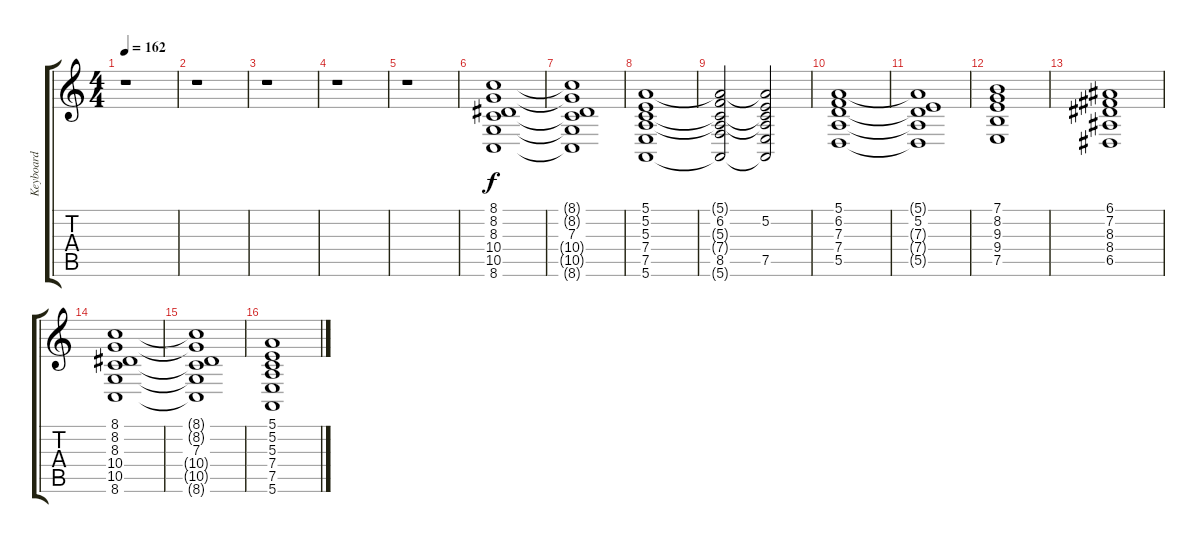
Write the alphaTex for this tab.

\track ("Keyboard" "Keyboard") {instrument stringensemble1}
\staff {score tabs}
\tuning (E4 B3 G3 D3 A2 E2) {hide}
\ts (4 4)
\tempo 162
\clef g2
\ks c
r.1{dy f} |
r.1 |
r.1 |
r.1 |
r.1 |
(8.1 8.2 8.3 10.4 10.5 8.6).1{volume 11 instrument stringensemble2} |
(8.1{t} 8.2{t} 7.3 10.4{t} 10.5{t} 8.6{t}).1 |
(5.1 5.2 5.3 7.4 7.5 5.6).1 |
(5.1{t} 6.2 5.3{t} 7.4{t} 8.5 5.6{t}).2 (5.1{t} 5.2 5.3{t} 7.4{t} 7.5 5.6{t}).2 |
(5.1 6.2 7.3 7.4 5.5).1 |
(5.1{t} 5.2 7.3{t} 7.4{t} 5.5{t}).1 |
(7.1 8.2 9.3 9.4 7.5).1 |
(6.1 7.2 8.3 8.4 6.5).1 |
(8.1 8.2 8.3 10.4 10.5 8.6).1 |
(8.1{t} 8.2{t} 7.3 10.4{t} 10.5{t} 8.6{t}).1 |
(5.1 5.2 5.3 7.4 7.5 5.6).1
